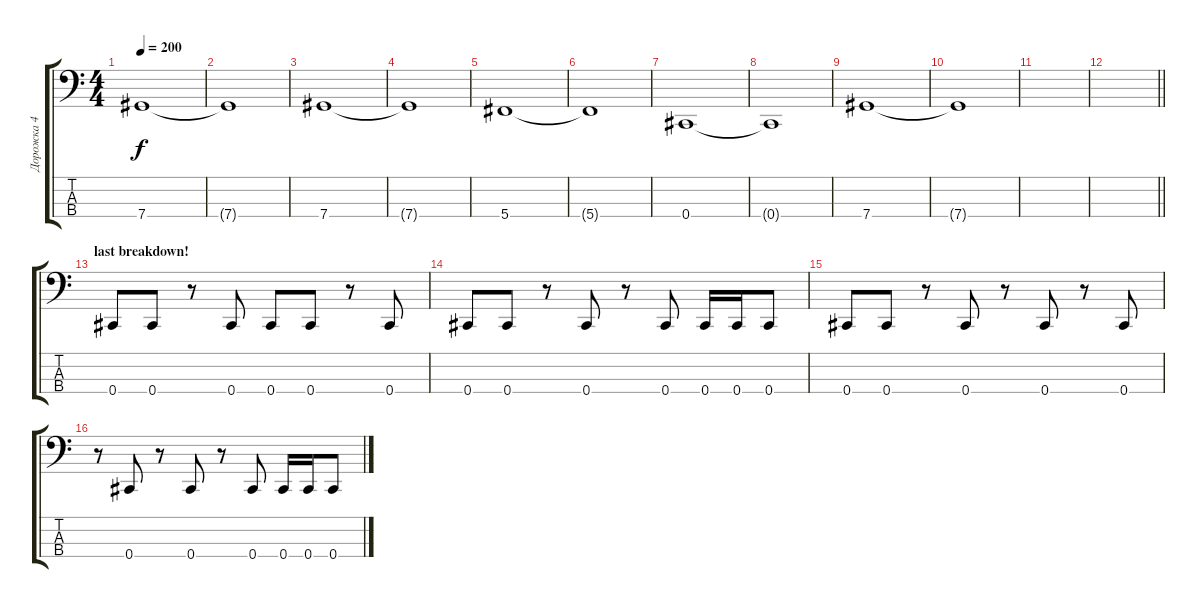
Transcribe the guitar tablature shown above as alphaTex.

\track ("Дорожка 4" "Дорожка 4") {instrument electricbasspick}
\staff {score tabs}
\tuning (Gb2 Db2 Ab1 Db1) {hide}
\ts (4 4)
\tempo 200
\clef f4
\ks c
7.4.1{dy f} |
7.4{t}.1 |
7.4.1 |
7.4{t}.1 |
5.4.1 |
5.4{t}.1 |
0.4.1 |
0.4{t}.1 |
7.4.1 |
7.4{t}.1 |
|
\barLineRight lightlight
|
\section ("" "last breakdown!")
0.4.8 0.4.8 r.8 0.4.8 0.4.8 0.4.8 r.8 0.4.8 |
0.4.8 0.4.8 r.8 0.4.8 r.8 0.4.8 0.4.16 0.4.16 0.4.8 |
0.4.8 0.4.8 r.8 0.4.8 r.8 0.4.8 r.8 0.4.8 |
r.8 0.4.8 r.8 0.4.8 r.8 0.4.8 0.4.16 0.4.16 0.4.8
